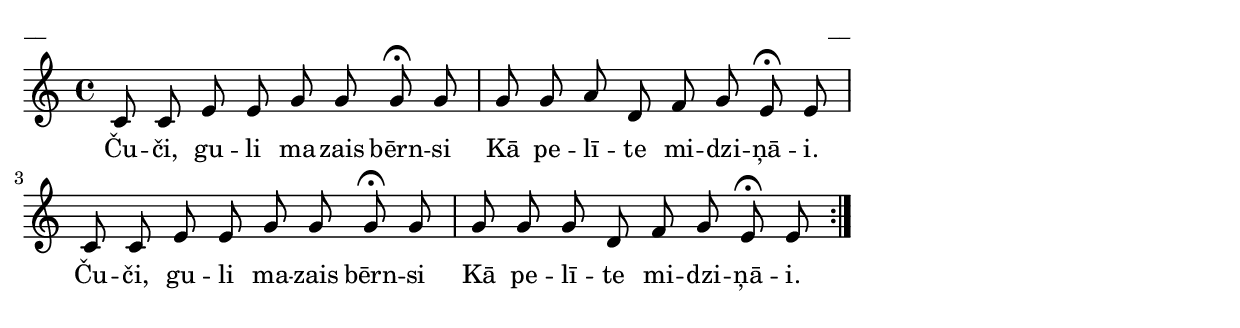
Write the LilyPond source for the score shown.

\version "2.13.16"
%\header {
%    title = "Čuči, guli mazais bērnsi"
%}
\paper {
line-width = 14\cm
left-margin = 0.4\cm
between-system-padding = 0.1\cm
between-system-space = 0.1\cm
}
\layout {
indent = #0
ragged-last = ##f
}

voiceA = \relative c' {
\clef "treble"
\key c \major
\time 4/4
\repeat volta 2 {
c8 c e e g g g\fermata g |
g8 g a d, f g e\fermata e |
c8 c e e g g g\fermata g |
g8 g g d f g e\fermata e |
}
} 

lyricA = \lyricmode {
Ču -- či, gu -- li ma -- zais bērn -- si 
Kā pe -- lī -- te mi -- dzi -- ņā -- i.
Ču -- či, gu -- li ma -- zais bērn -- si 
Kā pe -- lī -- te mi -- dzi -- ņā -- i.
} 


fullScore = <<
\new Staff {
<<
\new Voice = "voiceA" { \oneVoice \autoBeamOff \voiceA }
\lyricsto "voiceA" \new Lyrics \lyricA
>>
}
>>

\score {
\fullScore
\header { piece = "__" opus = "__" }
}
\markup { \with-color #(x11-color 'white) \sans \smaller "__" }
\score {
\unfoldRepeats
\fullScore
\midi {
\context { \Staff \remove "Staff_performer" }
\context { \Voice \consists "Staff_performer" }
}
}


